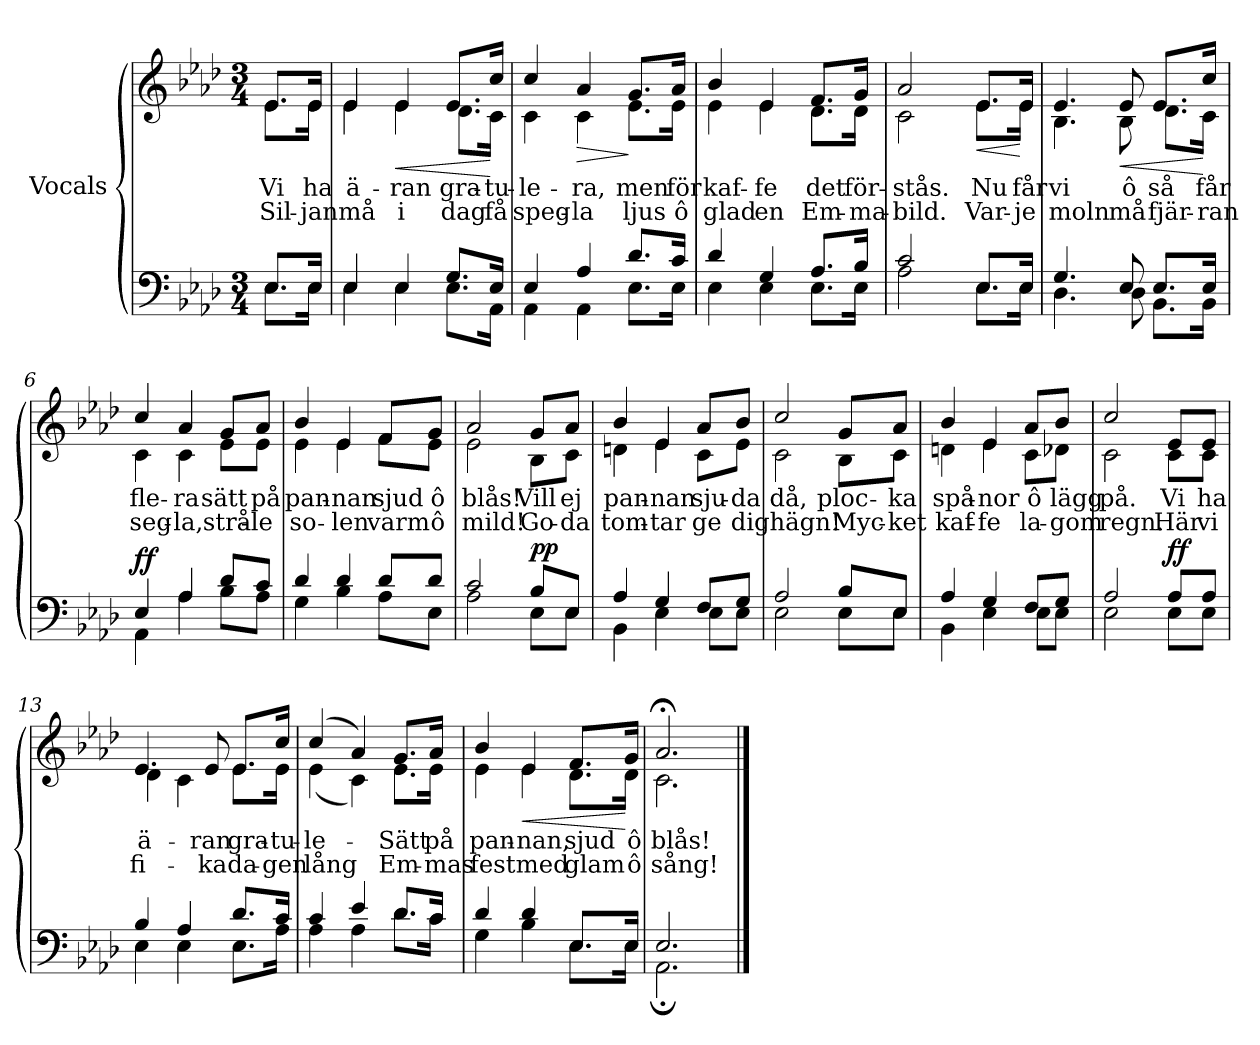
**kern	**kern	**text	**text	**dynam
*part1	*part1	*part1	*part1	*part1
*staff2	*staff1	*staff1	*staff1	*staff1/2
*I"Vocals	*	*	*	*
*clefF4	*clefG2	*	*	*
*k[b-e-a-d-]	*k[b-e-a-d-]	*	*	*
*A-:	*A-:	*	*	*
*M3/4	*M3/4	*	*	*
=	=	=	=	=
*^	*	*	*	*
!	!	!	!LO:LY:b	!LO:LY:b	!LO:DY:a=2
*	*	*^	*	*	*
!	!	!	!	!	!	!LO:DY:n=1:a
8.E-/L	8.E-\L	8.e-/L	8.e-\L	Vi	Sil-	mf mf
!	!	!	!	!LO:LY:b	!LO:LY:b	!
16E-/Jk	16E-\Jk	16e-/Jk	16e-\Jk	ha	-jan	.
=1	=1	=1	=1	=1	=1	=1
!	!	!	!	!LO:LY:b	!LO:LY:b	!
4E-/	4E-\	4e-/	4e-\	ä-	må	.
!	!	!	!	!LO:LY:b	!LO:LY:b	!LO:HP:b
4E-/	4E-\	4e-/	4e-\	-ran	i	<
!	!	!	!	!LO:LY:b	!LO:LY:b	!
8.G/L	8.E-\L	8.e-/L	8.d-\L	gra-	dag	.
!	!	!	!	!LO:LY:b	!LO:LY:b	!
16E-/Jk	16AA-\Jk	16cc/Jk	16c\Jk	-tu-	få	[
=2	=2	=2	=2	=2	=2	=2
!	!	!	!	!LO:LY:b	!LO:LY:b	!
4E-/	4AA-\	4cc/	4c\	-le-	speg-	.
!	!	!	!	!LO:LY:b	!LO:LY:b	!LO:HP:b
4A-/	4AA-\	4a-/	4c\	-ra,	-la	>
!	!	!	!	!LO:LY:b	!LO:LY:b	!
8.d-/L	8.E-\L	8.g/L	8.e-\L	men	ljus	]
!	!	!	!	!LO:LY:b	!LO:LY:b	!
16c/Jk	16E-\Jk	16a-/Jk	16e-\Jk	för	ô	.
=3	=3	=3	=3	=3	=3	=3
!	!	!	!	!LO:LY:b	!LO:LY:b	!
4d-/	4E-\	4b-/	4e-\	kaf-	glad	.
!	!	!	!	!LO:LY:b	!LO:LY:b	!
4G/	4E-\	4e-/	4e-\	-fe	en	.
!	!	!	!	!LO:LY:b	!LO:LY:b	!
8.A-/L	8.E-\L	8.f/L	8.d-\L	det	Em-	.
!	!	!	!	!LO:LY:b	!LO:LY:b	!
16B-/Jk	16E-\Jk	16g/Jk	16d-\Jk	för-	-ma-	.
=4	=4	=4	=4	=4	=4	=4
!	!	!	!	!LO:LY:b	!LO:LY:b	!
2c/	2A-\	2a-/	2c\	-stås.	-bild.	.
!	!	!	!	!LO:LY:b	!LO:LY:b	!LO:HP:b
8.E-/L	8.E-\L	8.e-/L	8.e-\L	Nu	Var-	<
!	!	!	!	!LO:LY:b	!LO:LY:b	!
16E-/Jk	16E-\Jk	16e-/Jk	16e-\Jk	får	-je	[
!!LO:LB:g=z	!!
=5	=5	=5	=5	=5	=5	=5
!	!	!	!	!LO:LY:b	!LO:LY:b	!
4.G/	4.D-\	4.e-/	4.B-\	vi	moln	.
!	!	!	!	!LO:LY:b	!LO:LY:b	!LO:HP:b
8E-/	8D-\	8e-/	8B-\	ô	må	<
!	!	!	!	!LO:LY:b	!LO:LY:b	!
8.E-/L	8.BB-\L	8.e-/L	8.d-\L	så	fjär-	.
!	!	!	!	!LO:LY:b	!LO:LY:b	!
16E-/Jk	16BB-\Jk	16cc/Jk	16c\Jk	får	-ran	[
=6	=6	=6	=6	=6	=6	=6
!	!	!	!	!LO:LY:b	!LO:LY:b	!LO:DY:a=2
!	!	!	!	!	!	!LO:DY:n=1:a
4E-/	4AA-\	4cc/	4c\	fle-	seg-	f f
!	!	!	!	!LO:LY:b	!LO:LY:b	!
4A-/	4A-\	4a-/	4c\	-ra	-la,	.
!	!	!	!	!LO:LY:b	!LO:LY:b	!
8d-/L	8B-\L	8g/L	8e-\L	sätt	strå-	.
!	!	!	!	!LO:LY:b	!LO:LY:b	!
8c/J	8A-\J	8a-/J	8e-\J	på	-le	.
=7	=7	=7	=7	=7	=7	=7
!	!	!	!	!LO:LY:b	!LO:LY:b	!
4d-/	4G\	4b-/	4e-\	pan-	so-	.
!	!	!	!	!LO:LY:b	!LO:LY:b	!
4d-/	4B-\	4e-/	4e-\	-nan	-len	.
!	!	!	!	!LO:LY:b	!LO:LY:b	!
8d-/L	8A-\L	8f/L	8f\L	sjud	varm	.
!	!	!	!	!LO:LY:b	!LO:LY:b	!
8d-/J	8E-\J	8g/J	8e-\J	ô	ô	.
=8	=8	=8	=8	=8	=8	=8
!	!	!	!	!LO:LY:b	!LO:LY:b	!
2c/	2A-\	2a-/	2e-\	blås!	mild!	.
!	!	!	!	!LO:LY:b	!LO:LY:b	!LO:DY:a=2
!	!	!	!	!	!	!LO:DY:n=1:a
8B-/L	8E-\L	8g/L	8B-\L	Vill	Go-	p p
!	!	!	!	!LO:LY:b	!LO:LY:b	!
8E-/J	8E-\J	8a-/J	8c\J	ej	-da	.
!!LO:LB:g=z	!!
=9	=9	=9	=9	=9	=9	=9
!	!	!	!	!LO:LY:b	!LO:LY:b	!
4A-/	4BB-\	4b-/	4dn\	pan-	tom-	.
!	!	!	!	!LO:LY:b	!LO:LY:b	!
4G/	4E-\	4e-/	4e-\	-nan	-tar	.
!	!	!	!	!LO:LY:b	!LO:LY:b	!
8F/L	8E-\L	8a-/L	8c\L	sju-	ge	.
!	!	!	!	!LO:LY:b	!LO:LY:b	!
8G/J	8E-\J	8b-/J	8e-\J	-da	dig	.
=10	=10	=10	=10	=10	=10	=10
!	!	!	!	!LO:LY:b	!LO:LY:b	!
2A-/	2E-\	2cc/	2c\	då,	hägn!	.
!	!	!	!	!LO:LY:b	!LO:LY:b	!
8B-/L	8E-\L	8g/L	8B-\L	ploc-	Myc-	.
!	!	!	!	!LO:LY:b	!LO:LY:b	!
8E-/J	8E-\J	8a-/J	8c\J	-ka	-ket	.
=11	=11	=11	=11	=11	=11	=11
!	!	!	!	!LO:LY:b	!LO:LY:b	!
4A-/	4BB-\	4b-/	4dn\	spå-	kaf-	.
!	!	!	!	!LO:LY:b	!LO:LY:b	!
4G/	4E-\	4e-/	4e-\	-nor	-fe	.
!	!	!	!	!LO:LY:b	!LO:LY:b	!
8F/L	8E-\L	8a-/L	8c\L	ô	la-	.
!	!	!	!	!LO:LY:b	!LO:LY:b	!
8G/J	8E-\J	8b-/J	8d-X\J	lägg	-gom	.
=12	=12	=12	=12	=12	=12	=12
!	!	!	!	!LO:LY:b	!LO:LY:b	!
2A-/	2E-\	2cc/	2c\	på.	regn.	.
!	!	!	!	!LO:LY:b	!LO:LY:b	!LO:DY:a=2
!	!	!	!	!	!	!LO:DY:n=1:a
8A-/L	8E-\L	8e-/L	8c\L	Vi	Här	f f
!	!	!	!	!LO:LY:b	!LO:LY:b	!
8A-/J	8E-\J	8e-/J	8c\J	ha	vi	.
!!LO:LB:g=z	!!
=13	=13	=13	=13	=13	=13	=13
!	!	!	!	!LO:LY:b	!LO:LY:b	!
4B-/	4E-\	4.e-/	4d-\	ä-	fi-	.
4A-/	4E-\	.	4c\	.	.	.
!	!	!	!	!LO:LY:b	!LO:LY:b	!
.	.	8e-/	.	-ran	-ka	.
!	!	!	!	!LO:LY:b	!LO:LY:b	!
8.d-/L	8.E-\L	8.e-/L	8.e-\L	gra-	da-	.
!	!	!	!	!LO:LY:b	!LO:LY:b	!
16c/Jk	16A-\Jk	16cc/Jk	16e-\Jk	-tu-	-gen	.
=14	=14	=14	=14	=14	=14	=14
!	!	!	!	!LO:LY:b	!LO:LY:b	!
4c/	4A-\	(>4cc/	(<4e-\	-le-	lång	.
4e-/	4A-\	4a-/)	4c\)	.	.	.
!	!	!	!	!LO:LY:b	!LO:LY:b	!
8.d-/L	8.d-\L	8.g/L	8.e-\L	Sätt	Em-	.
!	!	!	!	!LO:LY:b	!LO:LY:b	!
16c/Jk	16c\Jk	16a-/Jk	16e-\Jk	på	-mas	.
=15	=15	=15	=15	=15	=15	=15
!	!	!	!	!LO:LY:b	!LO:LY:b	!
4d-/	4G\	4b-/	4e-\	pan-	fest	.
!	!	!	!	!LO:LY:b	!LO:LY:b	!LO:HP:b
4d-/	4B-\	4e-/	4e-\	-nan,	med	<
!	!	!	!	!LO:LY:b	!LO:LY:b	!
8.E-/L	8.E-\L	8.f/L	8.d-\L	sjud	glam	.
!	!	!	!	!LO:LY:b	!LO:LY:b	!
16E-/Jk	16E-\Jk	16g/Jk	16d-\Jk	ô	ô	[
=16	=16	=16	=16	=16	=16	=16
!	!	!	!	!LO:LY:b	!LO:LY:b	!
2.E-/	2.AA-;\	2.a-;</	2.c\	blås!	sång!	.
*v	*v	*	*	*	*	*
*	*v	*v	*	*	*
==	==	==	==	==
*-	*-	*-	*-	*-
